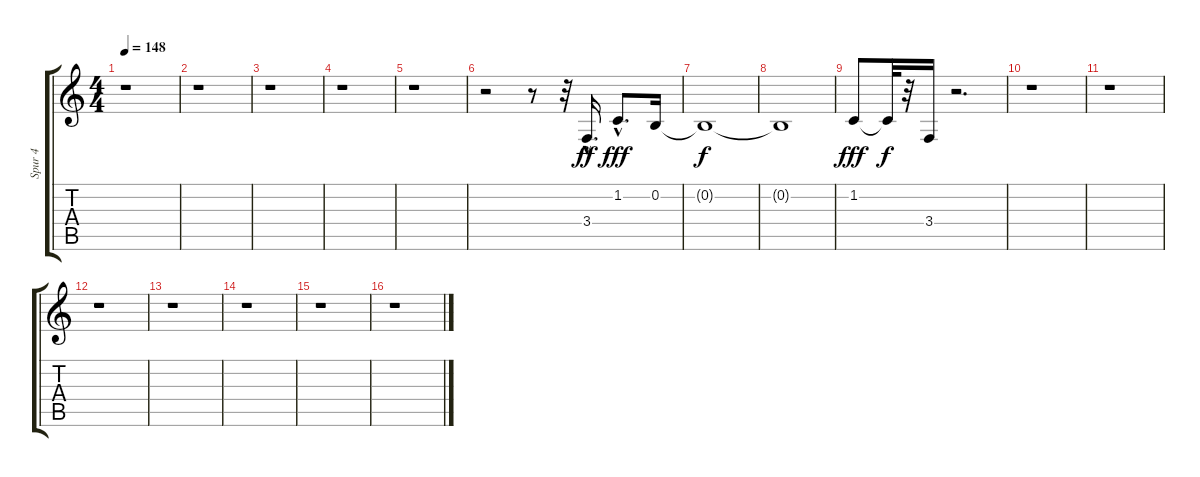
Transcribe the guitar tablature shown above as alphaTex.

\track ("Spur 4" "Spur 4") {instrument tenorsax}
\staff {score tabs}
\tuning (E4 B3 G3 D3 A2 E2) {hide}
\ts (4 4)
\tempo 148
\clef g2
\ks c
r.1{dy ff instrument tenorsax} |
r.1 |
r.1 |
r.1 |
r.1 |
r.2 r.8 r.32 3.4{hac}.16{d volume 12} 1.2{hac}.8{d dy fff} 0.2.16 |
0.2{t}.1{dy f} |
0.2{t}.1 |
1.2.8{dy fff volume 15} 1.2{t}.32{dy f} r.32 3.4.16{volume 15} r.2{d} |
r.1 |
r.1 |
r.1 |
r.1 |
r.1 |
r.1 |
r.1
